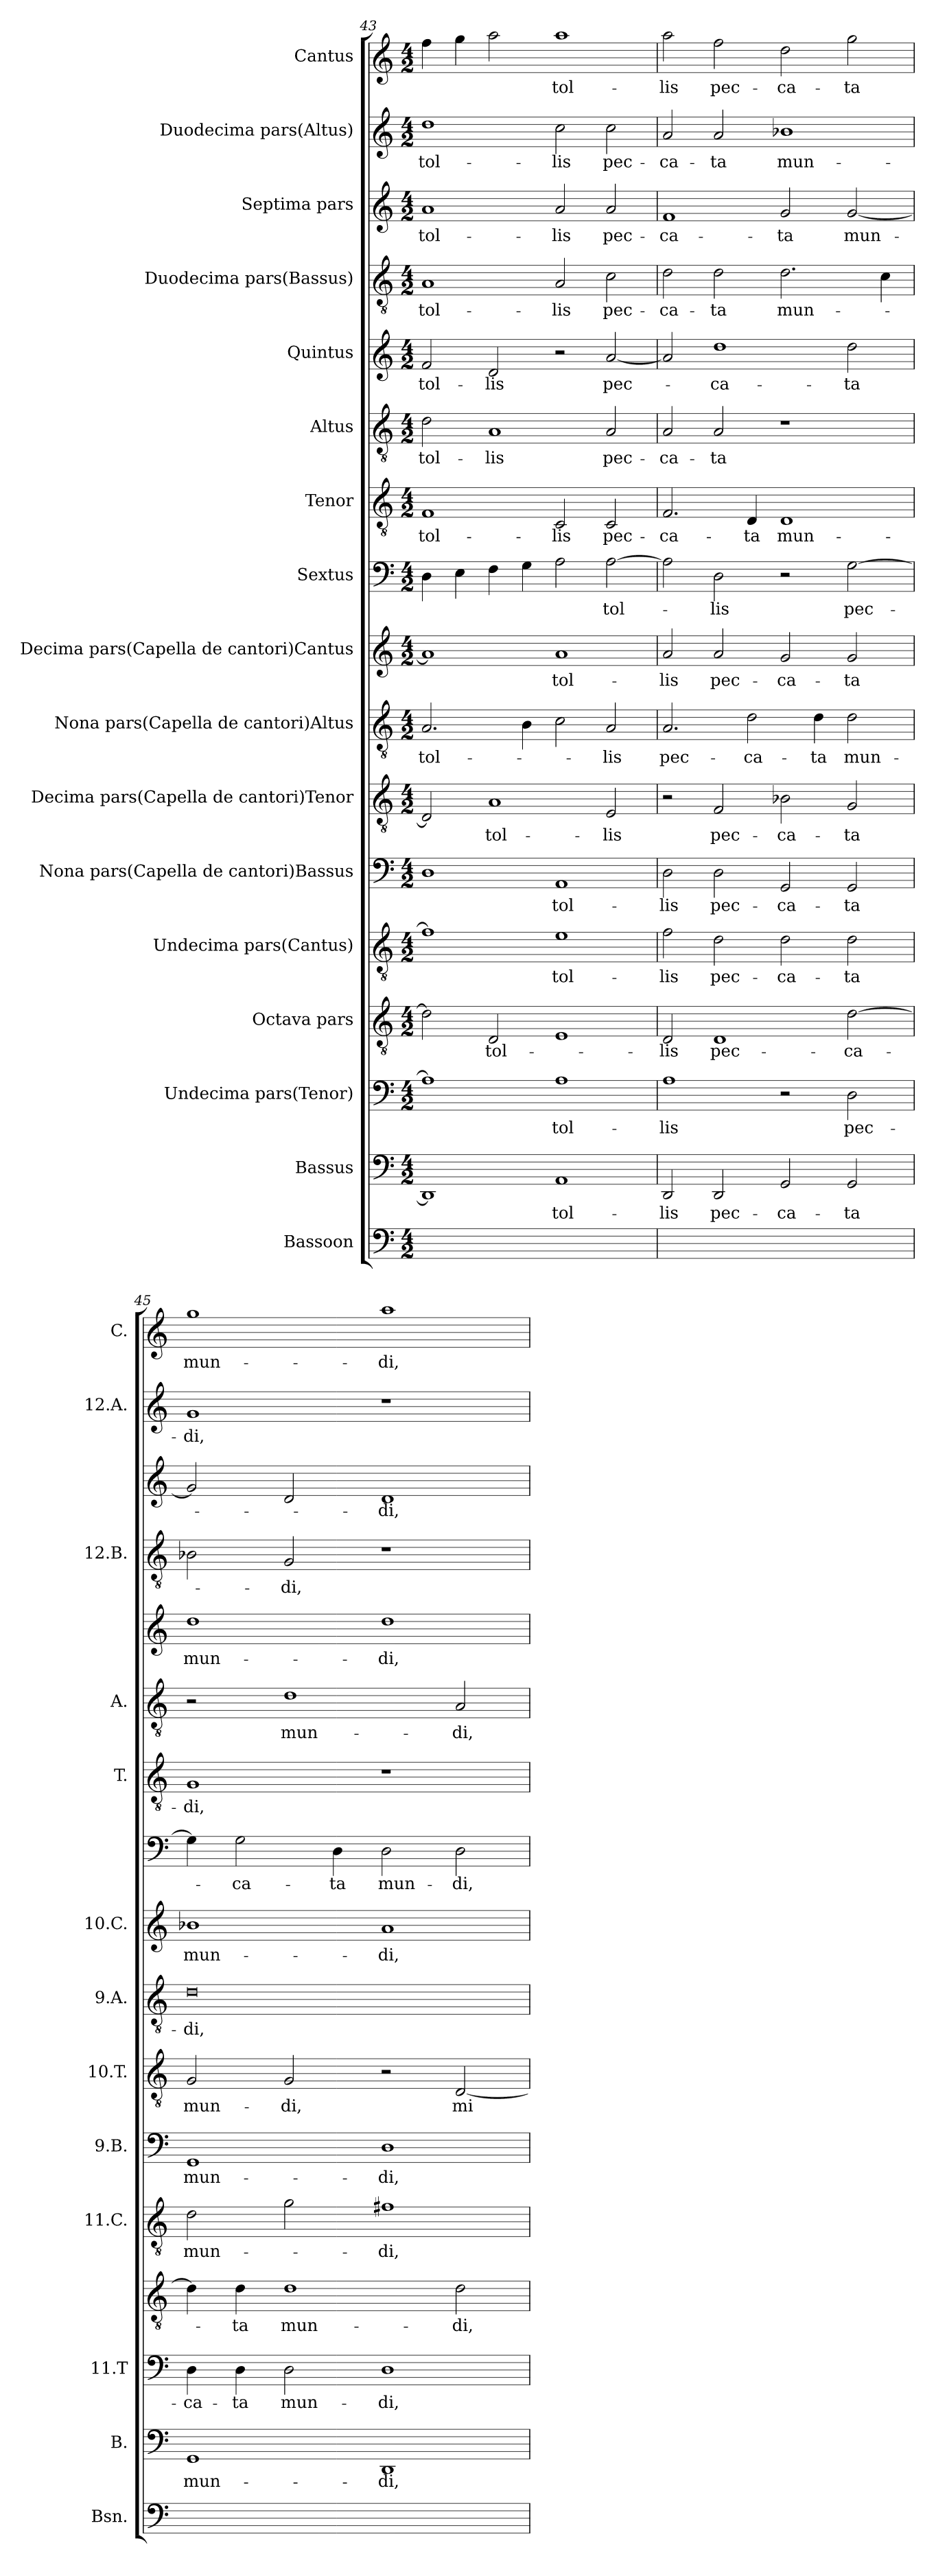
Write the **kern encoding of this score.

**kern	**text	**kern	**text	**kern	**text	**kern	**text	**kern	**text	**kern	**text	**kern	**text	**kern	**text	**kern	**text	**kern	**text	**kern	**text	**kern	**text	**kern	**text	**kern	**text	**kern	**text	**kern	**text	**kern	**text
*part17	*part17	*part16	*part16	*part15	*part15	*part14	*part14	*part13	*part13	*part12	*part12	*part11	*part11	*part10	*part10	*part9	*part9	*part8	*part8	*part7	*part7	*part6	*part6	*part5	*part5	*part4	*part4	*part3	*part3	*part2	*part2	*part1	*part1
*staff17	*staff17	*staff16	*staff16	*staff15	*staff15	*staff14	*staff14	*staff13	*staff13	*staff12	*staff12	*staff11	*staff11	*staff10	*staff10	*staff9	*staff9	*staff8	*staff8	*staff7	*staff7	*staff6	*staff6	*staff5	*staff5	*staff4	*staff4	*staff3	*staff3	*staff2	*staff2	*staff1	*staff1
*I"Bassoon	*	*I"Bassus	*	*I"Undecima pars(Tenor)	*	*I"Octava pars	*	*I"Undecima pars(Cantus)	*	*I"Nona pars(Capella de cantori)Bassus	*	*I"Decima pars(Capella de cantori)Tenor	*	*I"Nona pars(Capella de cantori)Altus	*	*I"Decima pars(Capella de cantori)Cantus	*	*I"Sextus	*	*I"Tenor	*	*I"Altus	*	*I"Quintus	*	*I"Duodecima pars(Bassus)	*	*I"Septima pars	*	*I"Duodecima pars(Altus)	*	*I"Cantus	*
*I'Bsn.	*	*I'B.	*	*I'11.T	*	*	*	*I'11.C.	*	*I'9.B.	*	*I'10.T.	*	*I'9.A.	*	*I'10.C.	*	*	*	*I'T.	*	*I'A.	*	*	*	*I'12.B.	*	*	*	*I'12.A.	*	*I'C.	*
*clefF4	*	*clefF4	*	*clefF4	*	*clefGv2	*	*clefGv2	*	*clefF4	*	*clefGv2	*	*clefGv2	*	*clefG2	*	*clefF4	*	*clefGv2	*	*clefGv2	*	*clefG2	*	*clefGv2	*	*clefG2	*	*clefG2	*	*clefG2	*
*	*	*	*	*	*	*ITrd7c12	*	*ITrd7c12	*	*	*	*ITrd7c12	*	*ITrd7c12	*	*	*	*	*	*ITrd7c12	*	*ITrd7c12	*	*	*	*ITrd7c12	*	*	*	*	*	*	*
*k[]	*	*k[]	*	*k[]	*	*k[]	*	*k[]	*	*k[]	*	*k[]	*	*k[]	*	*k[]	*	*k[]	*	*k[]	*	*k[]	*	*k[]	*	*k[]	*	*k[]	*	*k[]	*	*k[]	*
*a:	*	*a:	*	*a:	*	*a:	*	*a:	*	*a:	*	*a:	*	*a:	*	*a:	*	*a:	*	*a:	*	*a:	*	*a:	*	*a:	*	*a:	*	*a:	*	*a:	*
*M4/2	*	*M4/2	*	*M4/2	*	*M4/2	*	*M4/2	*	*M4/2	*	*M4/2	*	*M4/2	*	*M4/2	*	*M4/2	*	*M4/2	*	*M4/2	*	*M4/2	*	*M4/2	*	*M4/2	*	*M4/2	*	*M4/2	*
=43	=43	=43	=43	=43	=43	=43	=43	=43	=43	=43	=43	=43	=43	=43	=43	=43	=43	=43	=43	=43	=43	=43	=43	=43	=43	=43	=43	=43	=43	=43	=43	=43	=43
!	!	!	!	!	!	!	!	!	!	!	!	!	!	!	!LO:LY:b	!	!	!	!	!	!LO:LY:b	!	!LO:LY:b	!	!LO:LY:b	!	!LO:LY:b	!	!LO:LY:b	!	!LO:LY:b	!	!
1DDyy]	.	1DD]	.	1A]	.	2D\]	.	1F]	.	1D	.	2DD/]	.	2.AA/	tol-	1a]	.	4D\	.	1FF	tol-	2D\	tol-	2f/	tol-	1AA	tol-	1a	tol-	1dd	tol-	4ff\	.
.	.	.	.	.	.	.	.	.	.	.	.	.	.	.	.	.	.	4E\	.	.	.	.	.	.	.	.	.	.	.	.	.	4gg\	.
!	!	!	!	!	!	!	!LO:LY:b	!	!	!	!	!	!LO:LY:b	!	!	!	!	!	!	!	!	!	!LO:LY:b	!	!LO:LY:b	!	!	!	!	!	!	!	!
.	.	.	.	.	.	2DD/	tol-	.	.	.	.	1AA	tol-	.	.	.	.	4F\	.	.	.	1AA	-lis	2d/	-lis	.	.	.	.	.	.	2aa\	.
.	.	.	.	.	.	.	.	.	.	.	.	.	.	4BB\	.	.	.	4G\	.	.	.	.	.	.	.	.	.	.	.	.	.	.	.
!	!	!	!LO:LY:b	!	!LO:LY:b	!	!	!	!LO:LY:b	!	!LO:LY:b	!	!	!	!	!	!LO:LY:b	!	!	!	!LO:LY:b	!	!	!	!	!	!LO:LY:b	!	!LO:LY:b	!	!LO:LY:b	!	!LO:LY:b
1AAyy	tol-	1AA	tol-	1A	tol-	1EE	.	1E	tol-	1AA	tol-	.	.	2C\	.	1a	tol-	2A\	.	2CC/	-lis	.	.	2r	.	2AA/	-lis	2a/	-lis	2cc\	-lis	1aa	tol-
!	!	!	!	!	!	!	!	!	!	!	!	!	!LO:LY:b	!	!LO:LY:b	!	!	!	!LO:LY:b	!	!LO:LY:b	!	!LO:LY:b	!	!LO:LY:b	!	!LO:LY:b	!	!LO:LY:b	!	!LO:LY:b	!	!
.	.	.	.	.	.	.	.	.	.	.	.	2EE/	-lis	2AA/	-lis	.	.	[>2A\	tol-	2CC/	pec-	2AA/	pec-	[<2a/	pec-	2C\	pec-	2a/	pec-	2cc\	pec-	.	.
!!LO:PB:g=z
=44	=44	=44	=44	=44	=44	=44	=44	=44	=44	=44	=44	=44	=44	=44	=44	=44	=44	=44	=44	=44	=44	=44	=44	=44	=44	=44	=44	=44	=44	=44	=44	=44	=44
!	!	!	!LO:LY:b	!	!LO:LY:b	!	!LO:LY:b	!	!LO:LY:b	!	!LO:LY:b	!	!	!	!LO:LY:b	!	!LO:LY:b	!	!	!	!LO:LY:b	!	!LO:LY:b	!	!	!	!LO:LY:b	!	!LO:LY:b	!	!LO:LY:b	!	!LO:LY:b
2DD/yy	-lis	2DD/	-lis	1A	-lis	2DD/	-lis	2F\	-lis	2D\	-lis	2r	.	2.AA/	pec-	2a/	-lis	2A\]	.	2.FF/	-ca-	2AA/	-ca-	2a/]	.	2D\	-ca-	1f	-ca-	2a/	-ca-	2aa\	-lis
!	!	!	!LO:LY:b	!	!	!	!LO:LY:b	!	!LO:LY:b	!	!LO:LY:b	!	!LO:LY:b	!	!	!	!LO:LY:b	!	!LO:LY:b	!	!	!	!LO:LY:b	!	!LO:LY:b	!	!LO:LY:b	!	!	!	!LO:LY:b	!	!LO:LY:b
2DD/yy	pec-	2DD/	pec-	.	.	1DD	pec-	2D\	pec-	2D\	pec-	2FF/	pec-	.	.	2a/	pec-	2D\	-lis	.	.	2AA/	-ta	1dd	-ca-	2D\	-ta	.	.	2a/	-ta	2ff\	pec-
!	!	!	!	!	!	!	!	!	!	!	!	!	!	!	!LO:LY:b	!	!	!	!	!	!LO:LY:b	!	!	!	!	!	!	!	!	!	!	!	!
.	.	.	.	.	.	.	.	.	.	.	.	.	.	2D\	-ca-	.	.	.	.	4DD/	-ta	.	.	.	.	.	.	.	.	.	.	.	.
!	!	!	!LO:LY:b	!	!	!	!	!	!LO:LY:b	!	!LO:LY:b	!	!LO:LY:b	!	!	!	!LO:LY:b	!	!	!	!LO:LY:b	!	!	!	!	!	!LO:LY:b	!	!LO:LY:b	!	!LO:LY:b	!	!LO:LY:b
2GG/yy	-ca-	2GG/	-ca-	2r	.	.	.	2D\	-ca-	2GG/	-ca-	2BB-X\	-ca-	.	.	2g/	-ca-	2r	.	1DD	mun-	1r	.	.	.	2.D\	mun-	2g/	-ta	1b-X	mun-	2dd\	-ca-
!	!	!	!	!	!	!	!	!	!	!	!	!	!	!	!LO:LY:b	!	!	!	!	!	!	!	!	!	!	!	!	!	!	!	!	!	!
.	.	.	.	.	.	.	.	.	.	.	.	.	.	4D\	-ta	.	.	.	.	.	.	.	.	.	.	.	.	.	.	.	.	.	.
!	!	!	!LO:LY:b	!	!LO:LY:b	!	!LO:LY:b	!	!LO:LY:b	!	!LO:LY:b	!	!LO:LY:b	!	!LO:LY:b	!	!LO:LY:b	!	!LO:LY:b	!	!	!	!	!	!LO:LY:b	!	!	!	!LO:LY:b	!	!	!	!LO:LY:b
2GG/yy	-ta	2GG/	-ta	2D\	pec-	[>2D\	-ca-	2D\	-ta	2GG/	-ta	2GG/	-ta	2D\	mun-	2g/	-ta	[>2G\	pec-	.	.	.	.	2dd\	-ta	.	.	[<2g/	mun-	.	.	2gg\	-ta
.	.	.	.	.	.	.	.	.	.	.	.	.	.	.	.	.	.	.	.	.	.	.	.	.	.	4C\	.	.	.	.	.	.	.
=45	=45	=45	=45	=45	=45	=45	=45	=45	=45	=45	=45	=45	=45	=45	=45	=45	=45	=45	=45	=45	=45	=45	=45	=45	=45	=45	=45	=45	=45	=45	=45	=45	=45
!	!	!	!LO:LY:b	!	!LO:LY:b	!	!	!	!LO:LY:b	!	!LO:LY:b	!	!LO:LY:b	!	!LO:LY:b	!	!LO:LY:b	!	!	!	!LO:LY:b	!	!	!	!LO:LY:b	!	!	!	!	!	!LO:LY:b	!	!LO:LY:b
1GGyy	mun-	1GG	mun-	4D\	-ca-	4D\]	.	2D\	mun-	1GG	mun-	2GG/	mun-	0D	-di,	1b-X	mun-	4G\]	.	1GG	-di,	2r	.	1dd	mun-	2BB-X\	.	2g/]	.	1g	-di,	1gg	mun-
!	!	!	!	!	!LO:LY:b	!	!LO:LY:b	!	!	!	!	!	!	!	!	!	!	!	!LO:LY:b	!	!	!	!	!	!	!	!	!	!	!	!	!	!
.	.	.	.	4D\	-ta	4D\	-ta	.	.	.	.	.	.	.	.	.	.	2G\	-ca-	.	.	.	.	.	.	.	.	.	.	.	.	.	.
!	!	!	!	!	!LO:LY:b	!	!LO:LY:b	!	!	!	!	!	!LO:LY:b	!	!	!	!	!	!	!	!	!	!LO:LY:b	!	!	!	!LO:LY:b	!	!	!	!	!	!
.	.	.	.	2D\	mun-	1D	mun-	2G\	.	.	.	2GG/	-di,	.	.	.	.	.	.	.	.	1D	mun-	.	.	2GG/	-di,	2d/	.	.	.	.	.
!	!	!	!	!	!	!	!	!	!	!	!	!	!	!	!	!	!	!	!LO:LY:b	!	!	!	!	!	!	!	!	!	!	!	!	!	!
.	.	.	.	.	.	.	.	.	.	.	.	.	.	.	.	.	.	4D\	-ta	.	.	.	.	.	.	.	.	.	.	.	.	.	.
!	!	!	!LO:LY:b	!	!LO:LY:b	!	!	!	!LO:LY:b	!	!LO:LY:b	!	!	!	!	!	!LO:LY:b	!	!LO:LY:b	!	!	!	!	!	!LO:LY:b	!	!	!	!LO:LY:b	!	!	!	!LO:LY:b
1DDyy	-di,	1DD	-di,	1D	-di,	.	.	1F#X	-di,	1D	-di,	2r	.	.	.	1a	-di,	2D\	mun-	1r	.	.	.	1dd	-di,	1r	.	1d	-di,	1r	.	1aa	-di,
!	!	!	!	!	!	!	!LO:LY:b	!	!	!	!	!	!LO:LY:b	!	!	!	!	!	!LO:LY:b	!	!	!	!LO:LY:b	!	!	!	!	!	!	!	!	!	!
.	.	.	.	.	.	2D\	-di,	.	.	.	.	[<2DD/	mi-	.	.	.	.	2D\	-di,	.	.	2AA/	-di,	.	.	.	.	.	.	.	.	.	.
=	=	=	=	=	=	=	=	=	=	=	=	=	=	=	=	=	=	=	=	=	=	=	=	=	=	=	=	=	=	=	=	=	=
*-	*-	*-	*-	*-	*-	*-	*-	*-	*-	*-	*-	*-	*-	*-	*-	*-	*-	*-	*-	*-	*-	*-	*-	*-	*-	*-	*-	*-	*-	*-	*-	*-	*-
